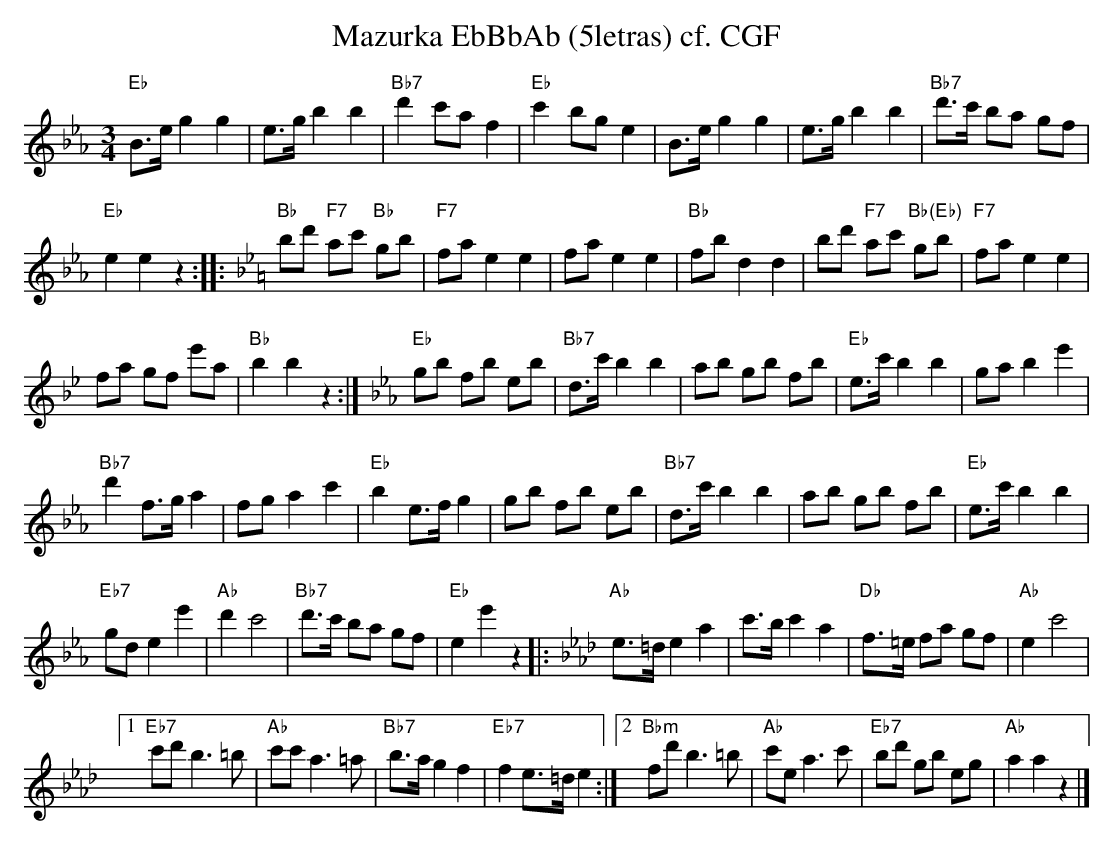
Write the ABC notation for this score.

X:1
T:Mazurka EbBbAb (5letras) cf. CGF
M:3/4
L:1/8
K:Ebmaj%%MIDI gchordon
"Eb"B>eg2g2 | e>gb2b2 | "Bb7"d'2c'af2 | "Eb"c'2bge2 | B>eg2g2 | e>gb2b2 |"Bb7"d'>c' ba gf |
"Eb"e2e2z2 :: [K:Bbmaj] "Bb"bd' "F7"ac' "Bb"gb | "F7"fae2e2 | fae2e2 | "Bb"fbd2d2 | bd' "F7"ac' "Bb(Eb)"gb | "F7"fae2e2 |
fa gf e'a | "Bb"b2b2z2 :| [K:Ebmaj] "Eb"gb fb eb | "Bb7"d>c'b2b2 | ab gb fb | "Eb"e>c'b2b2 | gab2e'2 |
"Bb7"d'2f>ga2 | fga2c'2 | "Eb"b2e>fg2 | gb fb eb | "Bb7"d>c'b2b2 | ab gb fb | "Eb"e>c'b2b2 |
"Eb7"gde2e'2 | "Ab"d'2c'4 | "Bb7"d'>c' ba gf | "Eb"e2e'2z2 |: [K:Abmaj] "Ab"e>=de2a2 | c'>bc'2a2 | "Db"f>=e fa gf | "Ab"e2c'4 |1
"Eb7"c'd'b3=b | "Ab"c'c'a3=a | "Bb7"b>ag2f2 | "Eb7"f2e>=de2 :|2 "Bbm"fd'b3=b | "Ab"c'ea3c' | "Eb7"bd' gb eg | "Ab"a2a2z2 |]
